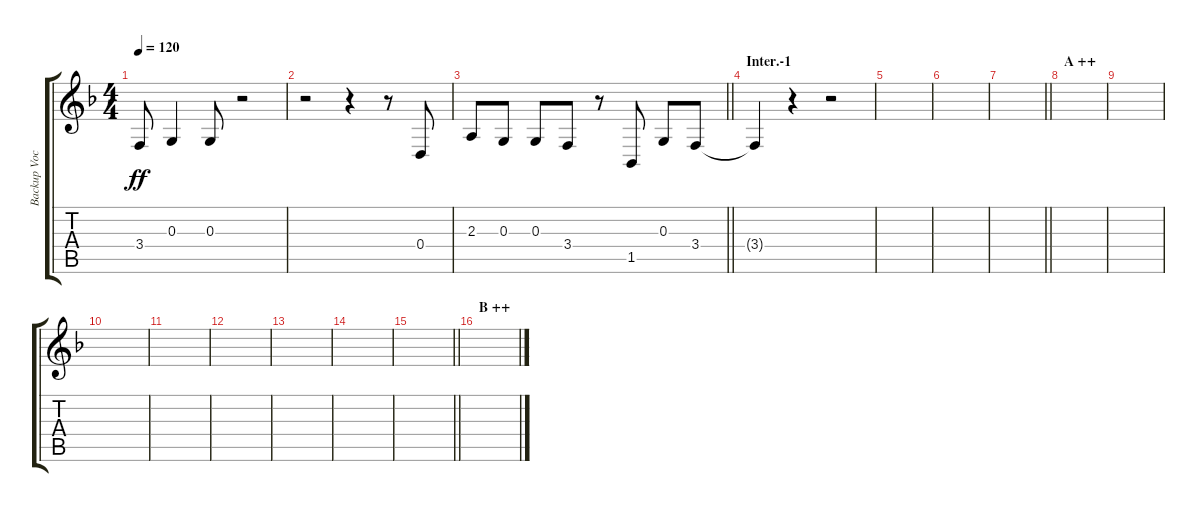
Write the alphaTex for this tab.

\track ("Backup Vocals" "Backup Voc") {instrument altosax}
\staff {score tabs}
\tuning (E4 B3 G3 D3 A2 E2) {hide}
\ts (4 4)
\tempo 120
\clef g2
\ks f
3.4.8{dy ff} 0.3.4 0.3.8 r.2 |
r.2 r.4 r.8 0.4.8 |
\barLineRight lightlight
2.3.8 0.3.8 0.3.8 3.4.8 r.8 1.5.8 0.3.8 3.4.8 |
\section ("" "Inter.-1")
3.4{t}.4 r.4 r.2 |
|
|
\barLineRight lightlight
|
\section ("" "A ++")
|
|
|
|
|
|
|
\barLineRight lightlight
|
\section ("" "B ++")
